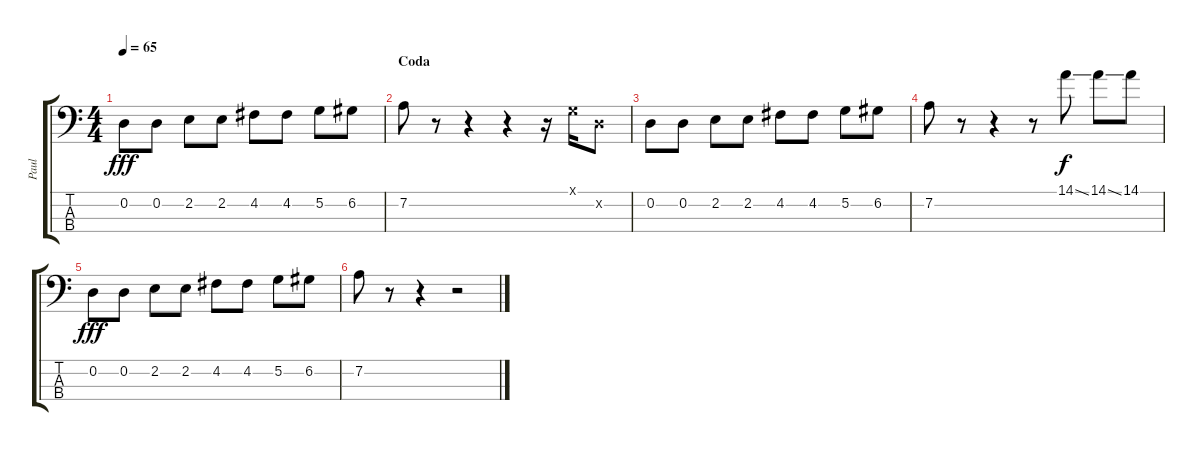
\track ("Paul" "Paul") {instrument electricbassfinger}
\staff {score tabs}
\tuning (G2 D2 A1 E1) {hide}
\ts (4 4)
\tempo 65
\clef f4
\ks c
0.2.8{dy fff} 0.2.8 2.2.8 2.2.8 4.2.8 4.2.8 5.2.8 6.2.8 |
\section ("" "Coda")
7.2.8 r.8 r.4 r.4 r.16 0.1{x}.16 0.2{x}.8 |
0.2.8 0.2.8 2.2.8 2.2.8 4.2.8 4.2.8 5.2.8 6.2.8 |
7.2.8 r.8 r.4 r.8 14.1{ss}.8{dy f} 14.1{ss}.8 14.1.8 |
0.2.8{dy fff} 0.2.8 2.2.8 2.2.8 4.2.8 4.2.8 5.2.8 6.2.8 |
7.2.8 r.8 r.4 r.2
